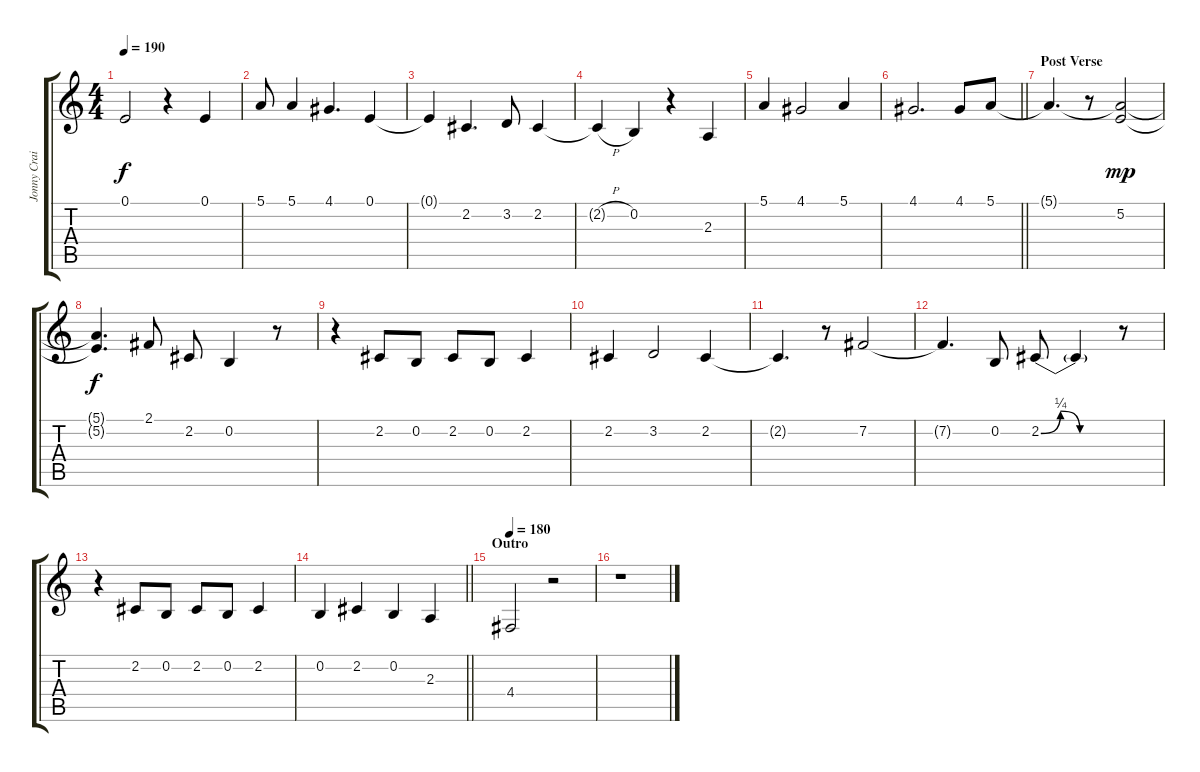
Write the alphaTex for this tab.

\track ("Jonny Craig (Vocals)" "Jonny Crai") {instrument tenorsax}
\staff {score tabs}
\tuning (E4 B3 G3 D3 A2 E2) {hide}
\ts (4 4)
\tempo 190
\clef g2
\ks c
0.1{t}.2{dy f} r.4 0.1.4 |
5.1.8 5.1.4 4.1.4{d} 0.1.4 |
0.1{t}.4 2.2.4{d} 3.2.8 2.2.4 |
2.2{h t}.4 0.2.4 r.4 2.3.4 |
5.1.4 4.1.2 5.1.4 |
\barLineRight lightlight
4.1.2{d} 4.1.8 5.1.8 |
\section ("" "Post Verse")
5.1{t}.4{d} r.8 (5.1{t} 5.2).2{dy mp} |
(5.1{t} 5.2{t}).4{d dy f} 2.1.8 2.2.8 0.2.4 r.8 |
r.4 2.2.8 0.2.8 2.2.8 0.2.8 2.2.4 |
2.2.4 3.2.2 2.2.4 |
2.2{t}.4{d} r.8 7.2.2 |
7.2{t}.4{d} 0.2.8 2.2{be (custom 0 0 15 1 30 0 60 0)}.8 2.2{t}.4 r.8 |
r.4 2.2.8 0.2.8 2.2.8 0.2.8 2.2.4 |
\barLineRight lightlight
0.2.4 2.2.4 0.2.4 2.3.4 |
\section ("" "Outro")
\tempo 180
4.4.2 r.2 |
r.1
